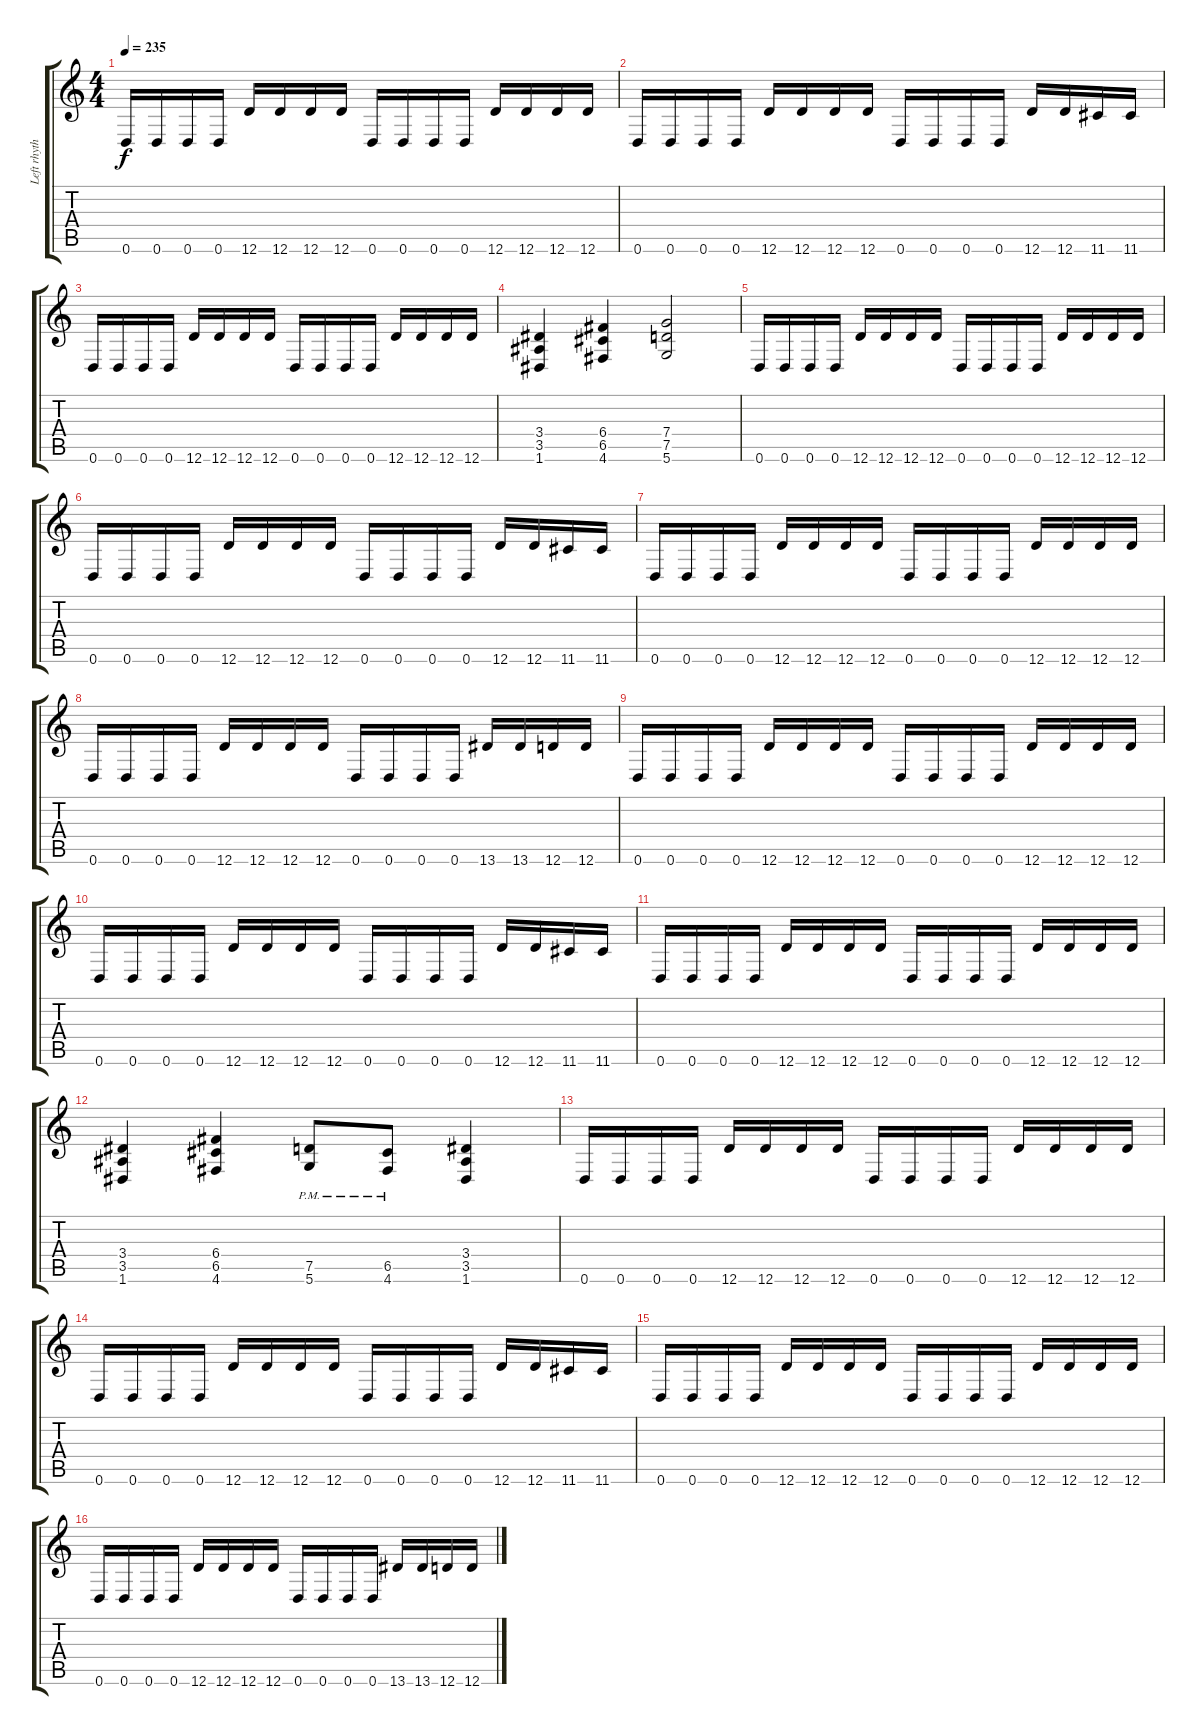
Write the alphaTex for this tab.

\track ("Left rhythm" "Left rhyth") {instrument distortionguitar}
\staff {score tabs}
\tuning (D4 A3 F3 C3 G2 D2) {hide}
\ts (4 4)
\tempo 235
\clef g2
\ks c
0.6.16{dy f} 0.6.16 0.6.16 0.6.16 12.6.16 12.6.16 12.6.16 12.6.16 0.6.16 0.6.16 0.6.16 0.6.16 12.6.16 12.6.16 12.6.16 12.6.16 |
0.6.16 0.6.16 0.6.16 0.6.16 12.6.16 12.6.16 12.6.16 12.6.16 0.6.16 0.6.16 0.6.16 0.6.16 12.6.16 12.6.16 11.6.16 11.6.16 |
0.6.16 0.6.16 0.6.16 0.6.16 12.6.16 12.6.16 12.6.16 12.6.16 0.6.16 0.6.16 0.6.16 0.6.16 12.6.16 12.6.16 12.6.16 12.6.16 |
(3.4 3.5 1.6).4 (6.4 6.5 4.6).4 (7.4 7.5 5.6).2 |
0.6.16 0.6.16 0.6.16 0.6.16 12.6.16 12.6.16 12.6.16 12.6.16 0.6.16 0.6.16 0.6.16 0.6.16 12.6.16 12.6.16 12.6.16 12.6.16 |
0.6.16 0.6.16 0.6.16 0.6.16 12.6.16 12.6.16 12.6.16 12.6.16 0.6.16 0.6.16 0.6.16 0.6.16 12.6.16 12.6.16 11.6.16 11.6.16 |
0.6.16 0.6.16 0.6.16 0.6.16 12.6.16 12.6.16 12.6.16 12.6.16 0.6.16 0.6.16 0.6.16 0.6.16 12.6.16 12.6.16 12.6.16 12.6.16 |
0.6.16 0.6.16 0.6.16 0.6.16 12.6.16 12.6.16 12.6.16 12.6.16 0.6.16 0.6.16 0.6.16 0.6.16 13.6.16 13.6.16 12.6.16 12.6.16 |
0.6.16 0.6.16 0.6.16 0.6.16 12.6.16 12.6.16 12.6.16 12.6.16 0.6.16 0.6.16 0.6.16 0.6.16 12.6.16 12.6.16 12.6.16 12.6.16 |
0.6.16 0.6.16 0.6.16 0.6.16 12.6.16 12.6.16 12.6.16 12.6.16 0.6.16 0.6.16 0.6.16 0.6.16 12.6.16 12.6.16 11.6.16 11.6.16 |
0.6.16 0.6.16 0.6.16 0.6.16 12.6.16 12.6.16 12.6.16 12.6.16 0.6.16 0.6.16 0.6.16 0.6.16 12.6.16 12.6.16 12.6.16 12.6.16 |
(3.4 3.5 1.6).4 (6.4 6.5 4.6).4 (7.5{pm} 5.6{pm}).8 (6.5{pm} 4.6{pm}).8 (3.4 3.5 1.6).4 |
0.6.16 0.6.16 0.6.16 0.6.16 12.6.16 12.6.16 12.6.16 12.6.16 0.6.16 0.6.16 0.6.16 0.6.16 12.6.16 12.6.16 12.6.16 12.6.16 |
0.6.16 0.6.16 0.6.16 0.6.16 12.6.16 12.6.16 12.6.16 12.6.16 0.6.16 0.6.16 0.6.16 0.6.16 12.6.16 12.6.16 11.6.16 11.6.16 |
0.6.16 0.6.16 0.6.16 0.6.16 12.6.16 12.6.16 12.6.16 12.6.16 0.6.16 0.6.16 0.6.16 0.6.16 12.6.16 12.6.16 12.6.16 12.6.16 |
0.6.16 0.6.16 0.6.16 0.6.16 12.6.16 12.6.16 12.6.16 12.6.16 0.6.16 0.6.16 0.6.16 0.6.16 13.6.16 13.6.16 12.6.16 12.6.16
